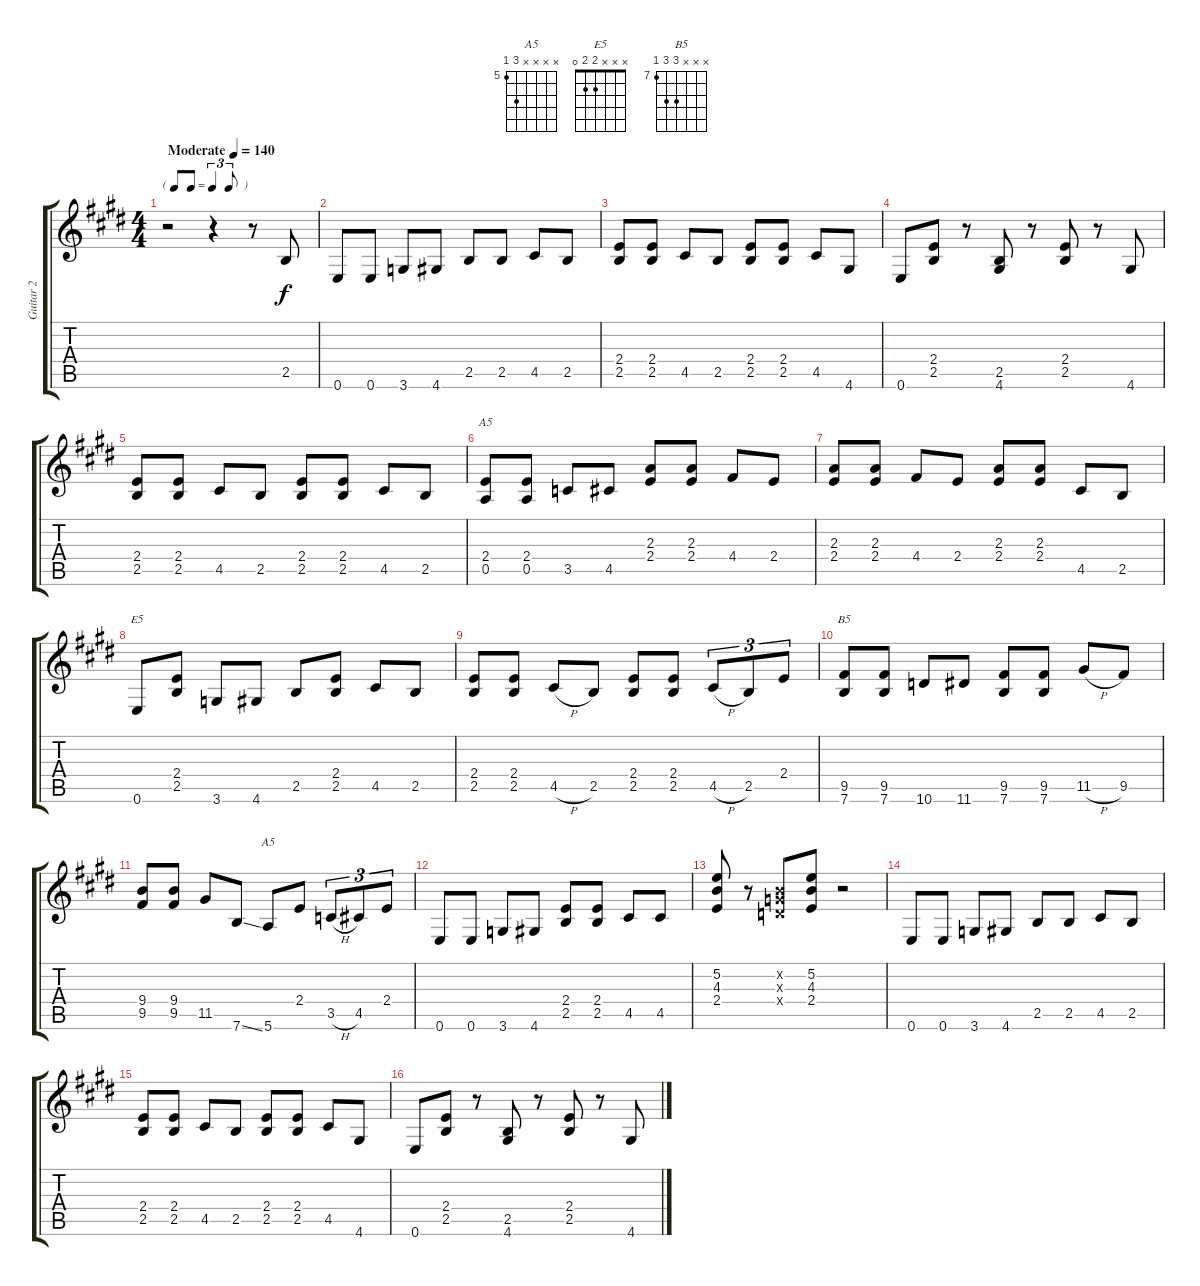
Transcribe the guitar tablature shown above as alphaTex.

\track ("Guitar 2" "Guitar 2") {instrument acousticguitarsteel}
\staff {score tabs}
\tuning (E4 B3 G3 D3 A2 E2) {hide}
\chord ("A5" x x 2 2 0 x)
\chord ("E5" x x x 2 2 0)
\chord ("B5" x x x 9 9 7) {firstfret 7}
\chord ("A5" x x x x 7 5) {firstfret 5}
\ts (4 4)
\tf triplet8th
\tempo (140 "Moderate")
\clef g2
\ks e
r.2{dy f instrument acousticguitarsteel} r.4 r.8 2.5.8 |
0.6.8 0.6.8 3.6.8 4.6.8 2.5.8 2.5.8 4.5.8 2.5.8 |
(2.4 2.5).8 (2.4 2.5).8 4.5.8 2.5.8 (2.4 2.5).8 (2.4 2.5).8 4.5.8 4.6.8 |
0.6.8 (2.4 2.5).8 r.8 (2.5 4.6).8 r.8 (2.4 2.5).8 r.8 4.6.8 |
(2.4 2.5).8 (2.4 2.5).8 4.5.8 2.5.8 (2.4 2.5).8 (2.4 2.5).8 4.5.8 2.5.8 |
(2.4 0.5).8{ch "A5"} (2.4 0.5).8 3.5.8 4.5.8 (2.3 2.4).8 (2.3 2.4).8 4.4.8 2.4.8 |
(2.3 2.4).8 (2.3 2.4).8 4.4.8 2.4.8 (2.3 2.4).8 (2.3 2.4).8 4.5.8 2.5.8 |
0.6.8{ch "E5"} (2.4 2.5).8 3.6.8 4.6.8 2.5.8 (2.4 2.5).8 4.5.8 2.5.8 |
(2.4 2.5).8 (2.4 2.5).8 4.5{h}.8 2.5.8 (2.4 2.5).8 (2.4 2.5).8 4.5{h}.8{tu (3 2)} 2.5.8{tu (3 2)} 2.4.8{tu (3 2)} |
(9.5 7.6).8{ch "B5"} (9.5 7.6).8 10.6.8 11.6.8 (9.5 7.6).8 (9.5 7.6).8 11.5{h}.8 9.5.8 |
(9.4 9.5).8 (9.4 9.5).8 11.5.8 7.6{ss}.8 5.6.8{ch "A5"} 2.4.8 3.5{h}.8{tu (3 2)} 4.5.8{tu (3 2)} 2.4.8{tu (3 2)} |
0.6.8 0.6.8 3.6.8 4.6.8 (2.4 2.5).8 (2.4 2.5).8 4.5.8 4.5.8 |
(5.2 4.3 2.4).8 r.8 (0.2{x} 0.3{x} 0.4{x}).8 (5.2 4.3 2.4).8 r.2 |
0.6.8 0.6.8 3.6.8 4.6.8 2.5.8 2.5.8 4.5.8 2.5.8 |
(2.4 2.5).8 (2.4 2.5).8 4.5.8 2.5.8 (2.4 2.5).8 (2.4 2.5).8 4.5.8 4.6.8 |
0.6.8 (2.4 2.5).8 r.8 (2.5 4.6).8 r.8 (2.4 2.5).8 r.8 4.6.8
